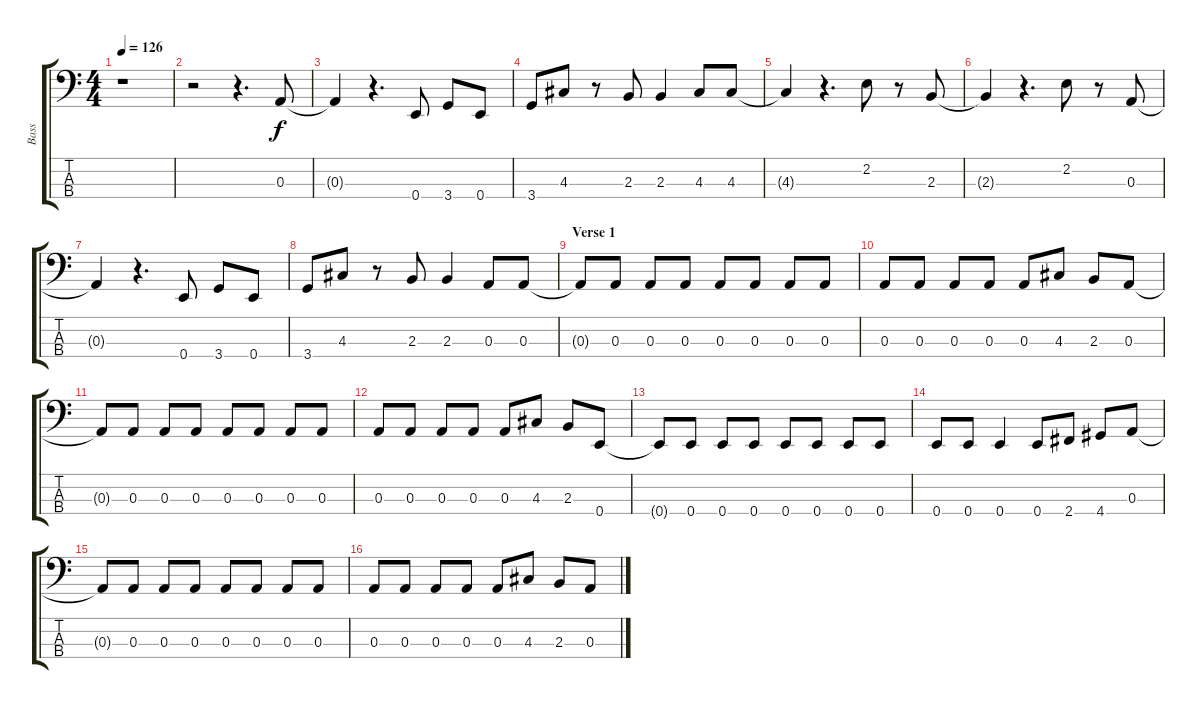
\track ("Bass" "Bass") {instrument electricbasspick}
\staff {score tabs}
\tuning (G2 D2 A1 E1) {hide}
\ts (4 4)
\tempo 126
\clef f4
\ks c
r.1{dy f instrument electricbasspick} |
r.2 r.4{d} 0.3.8 |
0.3{t}.4 r.4{d} 0.4.8 3.4.8 0.4.8 |
3.4.8 4.3.8 r.8 2.3.8 2.3.4 4.3.8 4.3.8 |
4.3{t}.4 r.4{d} 2.2.8 r.8 2.3.8 |
2.3{t}.4 r.4{d} 2.2.8 r.8 0.3.8 |
0.3{t}.4 r.4{d} 0.4.8 3.4.8 0.4.8 |
3.4.8 4.3.8 r.8 2.3.8 2.3.4 0.3.8 0.3.8 |
\section ("" "Verse 1")
0.3{t}.8 0.3.8 0.3.8 0.3.8 0.3.8 0.3.8 0.3.8 0.3.8 |
0.3.8 0.3.8 0.3.8 0.3.8 0.3.8 4.3.8 2.3.8 0.3.8 |
0.3{t}.8 0.3.8 0.3.8 0.3.8 0.3.8 0.3.8 0.3.8 0.3.8 |
0.3.8 0.3.8 0.3.8 0.3.8 0.3.8 4.3.8 2.3.8 0.4.8 |
0.4{t}.8 0.4.8 0.4.8 0.4.8 0.4.8 0.4.8 0.4.8 0.4.8 |
0.4.8 0.4.8 0.4.4 0.4.8 2.4.8 4.4.8 0.3.8 |
0.3{t}.8 0.3.8 0.3.8 0.3.8 0.3.8 0.3.8 0.3.8 0.3.8 |
0.3.8 0.3.8 0.3.8 0.3.8 0.3.8 4.3.8 2.3.8 0.3.8
